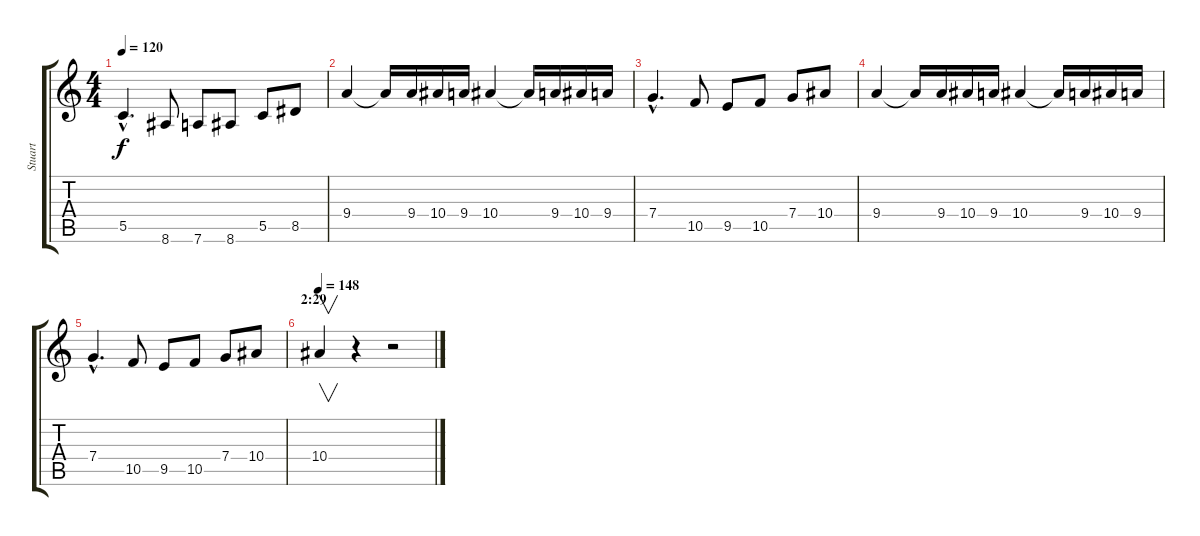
\track ("Stuart" "Stuart") {instrument distortionguitar}
\staff {score tabs}
\tuning (D4 A3 F3 C3 G2 D2) {hide}
\ts (4 4)
\tempo 120
\clef g2
\ks c
5.5{hac}.4{d dy f} 8.6.8 7.6.8 8.6.8 5.5.8 8.5.8 |
9.4.4 9.4{t}.16 9.4.16 10.4.16 9.4.16 10.4.4 10.4{t}.16 9.4.16 10.4.16 9.4.16 |
7.4{hac}.4{d} 10.5.8 9.5.8 10.5.8 7.4.8 10.4.8 |
9.4.4 9.4{t}.16 9.4.16 10.4.16 9.4.16 10.4.4 10.4{t}.16 9.4.16 10.4.16 9.4.16 |
7.4{hac}.4{d} 10.5.8 9.5.8 10.5.8 7.4.8 10.4.8 |
\section ("" "2:29")
\tempo 148
10.4.4{v} r.4 r.2
